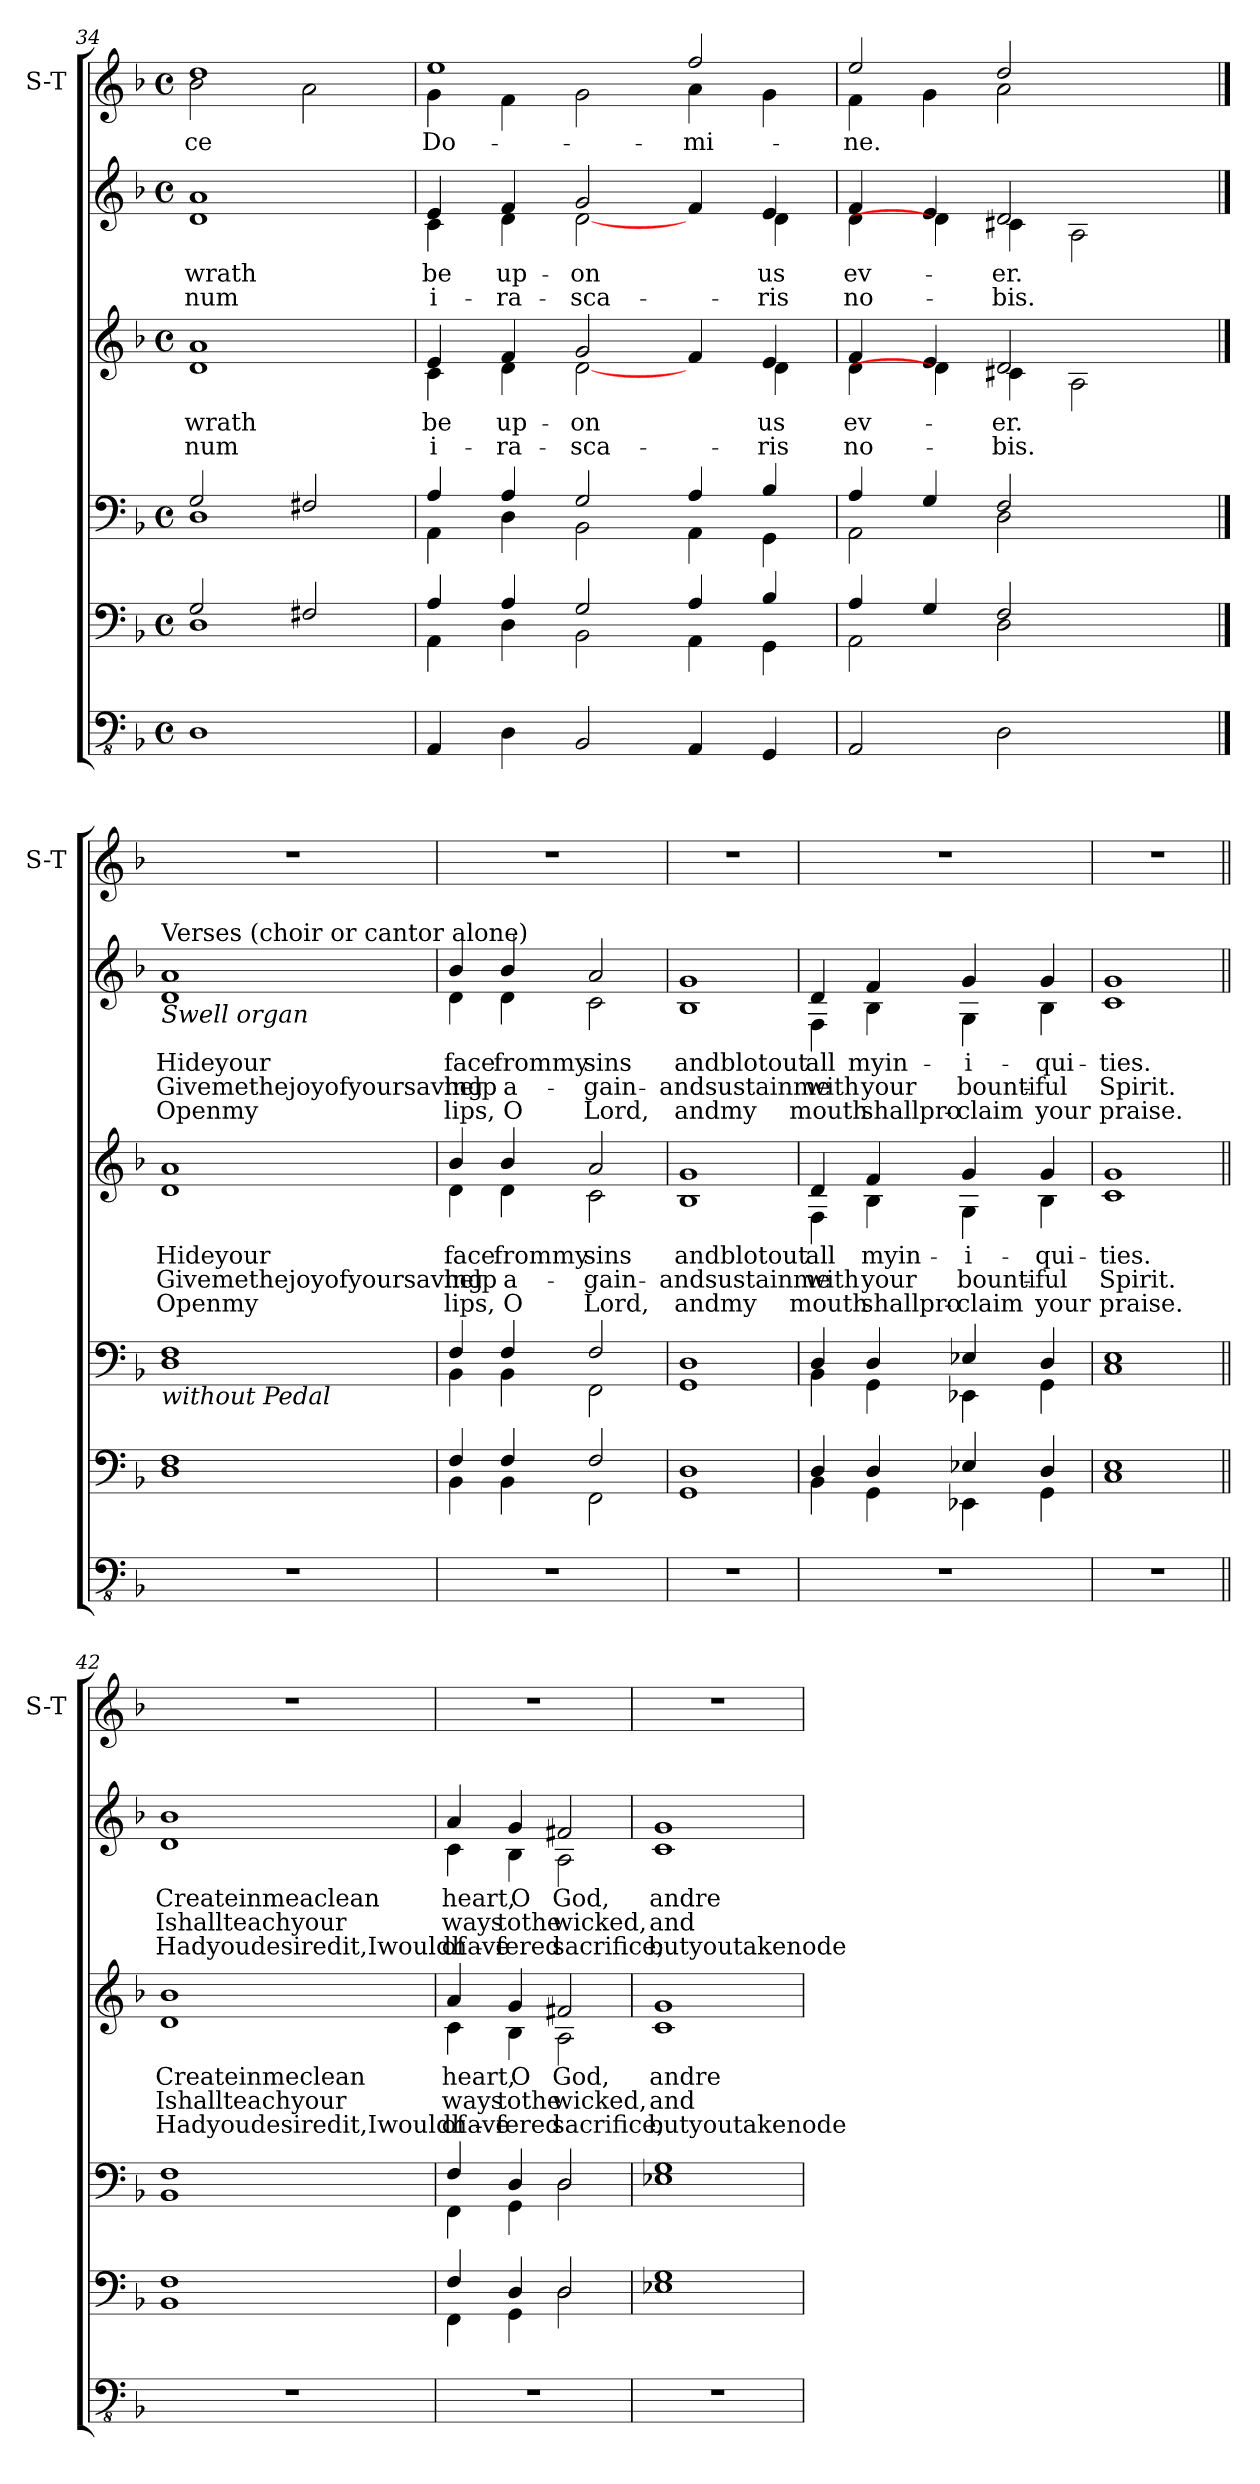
**kern	**kern	**kern	**kern	**text	**text	**text	**kern	**text	**text	**text	**kern	**text
*part6	*part5	*part4	*part3	*part3	*part3	*part3	*part2	*part2	*part2	*part2	*part1	*part1
*staff6	*staff5	*staff4	*staff3	*staff3	*staff3	*staff3	*staff2	*staff2	*staff2	*staff2	*staff1	*staff1
*	*	*	*	*	*	*	*	*	*	*	*I"S-T	*
*	*	*	*	*	*	*	*	*	*	*	*I'S-T	*
*clefFv4	*clefF4	*clefF4	*clefG2	*	*	*	*clefG2	*	*	*	*clefG2	*
*k[b-]	*k[b-]	*k[b-]	*k[b-]	*	*	*	*k[b-]	*	*	*	*k[b-]	*
*d:	*d:	*d:	*d:	*	*	*	*d:	*	*	*	*d:	*
*M4/4	*M4/4	*M4/4	*M4/4	*	*	*	*M4/4	*	*	*	*M4/4	*
*met(c)	*met(c)	*met(c)	*met(c)	*	*	*	*met(c)	*	*	*	*met(c)	*
=34	=34	=34	=34	=34	=34	=34	=34	=34	=34	=34	=34	=34
*	*^	*^	*^	*	*	*	*^	*	*	*	*^	*
1DD	2G/	1D	2G/	1D	1a	1d	wrath	-num	.	1a	1d	wrath	-num	.	1dd	2b-\	-ce
.	2F#/	.	2F#X/	.	.	.	.	.	.	.	.	.	.	.	.	2a\	.
=35	=35	=35	=35	=35	=35	=35	=35	=35	=35	=35	=35	=35	=35	=35	=35	=35	=35
4AAA/	4A/	4AA\	4A/	4AA\	4e/	4c\	be	i-	.	4e/	4c\	be	i-	.	1ee	4g\	Do-
4DD\	4A/	4D\	4A/	4D\	4f/	4d\	up-	-ra-	.	4f/	4d\	up-	-ra-	.	.	4f\	.
2BBB-/	2G/	2BB-\	2G/	2BB-\	2g/	[2d\	-on	-sca-	.	2g/	[2d\	-on	-sca-	.	.	2g\	.
4AAA/	4A/	4AA\	4A/	4AA\	4f/	4ryy	.	.	.	4f/	4ryy	.	.	.	2ff/	4a\	-mi-
4GGG/	4B-/	4GG\	4B-/	4GG\	4e/	4d\	us	-ris	.	4e/	4d\	us	-ris	.	.	4g\	.
=36	=36	=36	=36	=36	=36	=36	=36	=36	=36	=36	=36	=36	=36	=36	=36	=36	=36
2AAA/	4A/	2AA\	4A/	2AA\	4f/	4d\	ev-	no-	.	4f/	4d\	ev-	no-	.	2ee/	4f\	-ne.
.	4G/	.	4G/	.	4e/	4d\]	.	.	.	4e/	4d\]	.	.	.	.	4g\	.
2DD\	2F/	2D\	2F/	2D\	2d/	4c#\	-er.	-bis.	.	2d/	4c#X\	-er.	-bis.	.	2dd/	2a\	.
.	.	.	.	.	.	2A\	.	.	.	.	2A\	.	.	.	.	.	.
4ryy	4ryy	4ryy	4ryy	4ryy	4ryy	.	.	.	.	4ryy	.	.	.	.	4ryy	4ryy	.
!!LO:LB:g=z
==37	==37	==37	==37	==37	==37	==37	==37	==37	==37	==37	==37	==37	==37	==37	==37	==37	==37
!	!	!	!	!	!	!	!	!	!	!LO:TX:b:i:t=Swell organ	!	!	!	!	!	!	!
!	!	!	!	!	!	!	!	!	!	!LO:TX:a:t=Verses (choir or cantor alone)	!	!	!	!	!	!	!
!	!	!	!LO:TX:b:i:t=without Pedal	!	!	!	!	!	!	!	!	!	!	!	!	!	!
*	*	*	*	*	*	*	*	*	*	*	*	*	*	*	*v	*v	*
1r	1F	1D	1F	1D	1a	1d	Hideyour	Givemethejoyofyoursaving	Openmy	1a	1d	Hideyour	Givemethejoyofyoursaving	Openmy	1r	.
=38	=38	=38	=38	=38	=38	=38	=38	=38	=38	=38	=38	=38	=38	=38	=38	=38
1r	4F/	4BB-\	4F/	4BB-\	4b-/	4d\	face	help	lips,	4b-/	4d\	face	help	lips,	1r	.
.	4F/	4BB-\	4F/	4BB-\	4b-/	4d\	frommy	a-	O	4b-/	4d\	frommy	a-	O	.	.
.	2F/	2FF\	2F/	2FF\	2a/	2c\	sins	-gain-	Lord,	2a/	2c\	sins	-gain-	Lord,	.	.
=39	=39	=39	=39	=39	=39	=39	=39	=39	=39	=39	=39	=39	=39	=39	=39	=39
1r	1D	1GG	1D	1GG	1g	1B-	andblotout	-andsustainme	andmy	1g	1B-	andblotout	-andsustainme	andmy	1r	.
=40	=40	=40	=40	=40	=40	=40	=40	=40	=40	=40	=40	=40	=40	=40	=40	=40
1r	4D/	4BB-\	4D/	4BB-\	4d/	4F\	all	with	mouth	4d/	4F\	all	with	mouth	1r	.
.	4D/	4GG\	4D/	4GG\	4f/	4B-\	myin-	your	shallpro-	4f/	4B-\	myin-	your	shallpro-	.	.
.	4E-/	4EE-\	4E-X/	4EE-X\	4g/	4G\	-i-	bounti-	-claim	4g/	4G\	-i-	bounti-	-claim	.	.
.	4D/	4GG\	4D/	4GG\	4g/	4B-\	-qui-	-ful	your	4g/	4B-\	-qui-	-ful	your	.	.
=41	=41	=41	=41	=41	=41	=41	=41	=41	=41	=41	=41	=41	=41	=41	=41	=41
1r	1E	1C	1E	1C	1g	1c	-ties.	Spirit.	praise.	1g	1c	-ties.	Spirit.	praise.	1r	.
!!LO:LB:g=z
=42||	=42||	=42||	=42||	=42||	=42||	=42||	=42||	=42||	=42||	=42||	=42||	=42||	=42||	=42||	=42||	=42||
1r	1F	1BB-	1F	1BB-	1b-	1d	Createinmeclean	Ishallteachyour	Hadyoudesiredit,Iwouldhave	1b-	1d	Createinmeaclean	Ishallteachyour	Hadyoudesiredit,Iwouldhave	1r	.
=43	=43	=43	=43	=43	=43	=43	=43	=43	=43	=43	=43	=43	=43	=43	=43	=43
1r	4F/	4FF\	4F/	4FF\	4a/	4c\	heart,	ways	of-	4a/	4c\	heart,	ways	of-	1r	.
.	4D/	4GG\	4D/	4GG\	4g/	4B-\	O	tothe	-fered	4g/	4B-\	O	tothe	-fered	.	.
.	2D/	2D\	2D/	2D\	2f#/	2A\	God,	wicked,	sacrifice;	2f#X/	2A\	God,	wicked,	sacrifice;	.	.
=44	=44	=44	=44	=44	=44	=44	=44	=44	=44	=44	=44	=44	=44	=44	=44	=44
1r	1G	1E-	1G	1E-X	1g	1c	andre-	and	butyoutakenode-	1g	1c	andre-	and	butyoutakenode-	1r	.
*	*v	*v	*	*	*v	*v	*	*	*	*v	*v	*	*	*	*	*
*	*	*v	*v	*	*	*	*	*	*	*	*	*	*
=	=	=	=	=	=	=	=	=	=	=	=	=
*-	*-	*-	*-	*-	*-	*-	*-	*-	*-	*-	*-	*-
